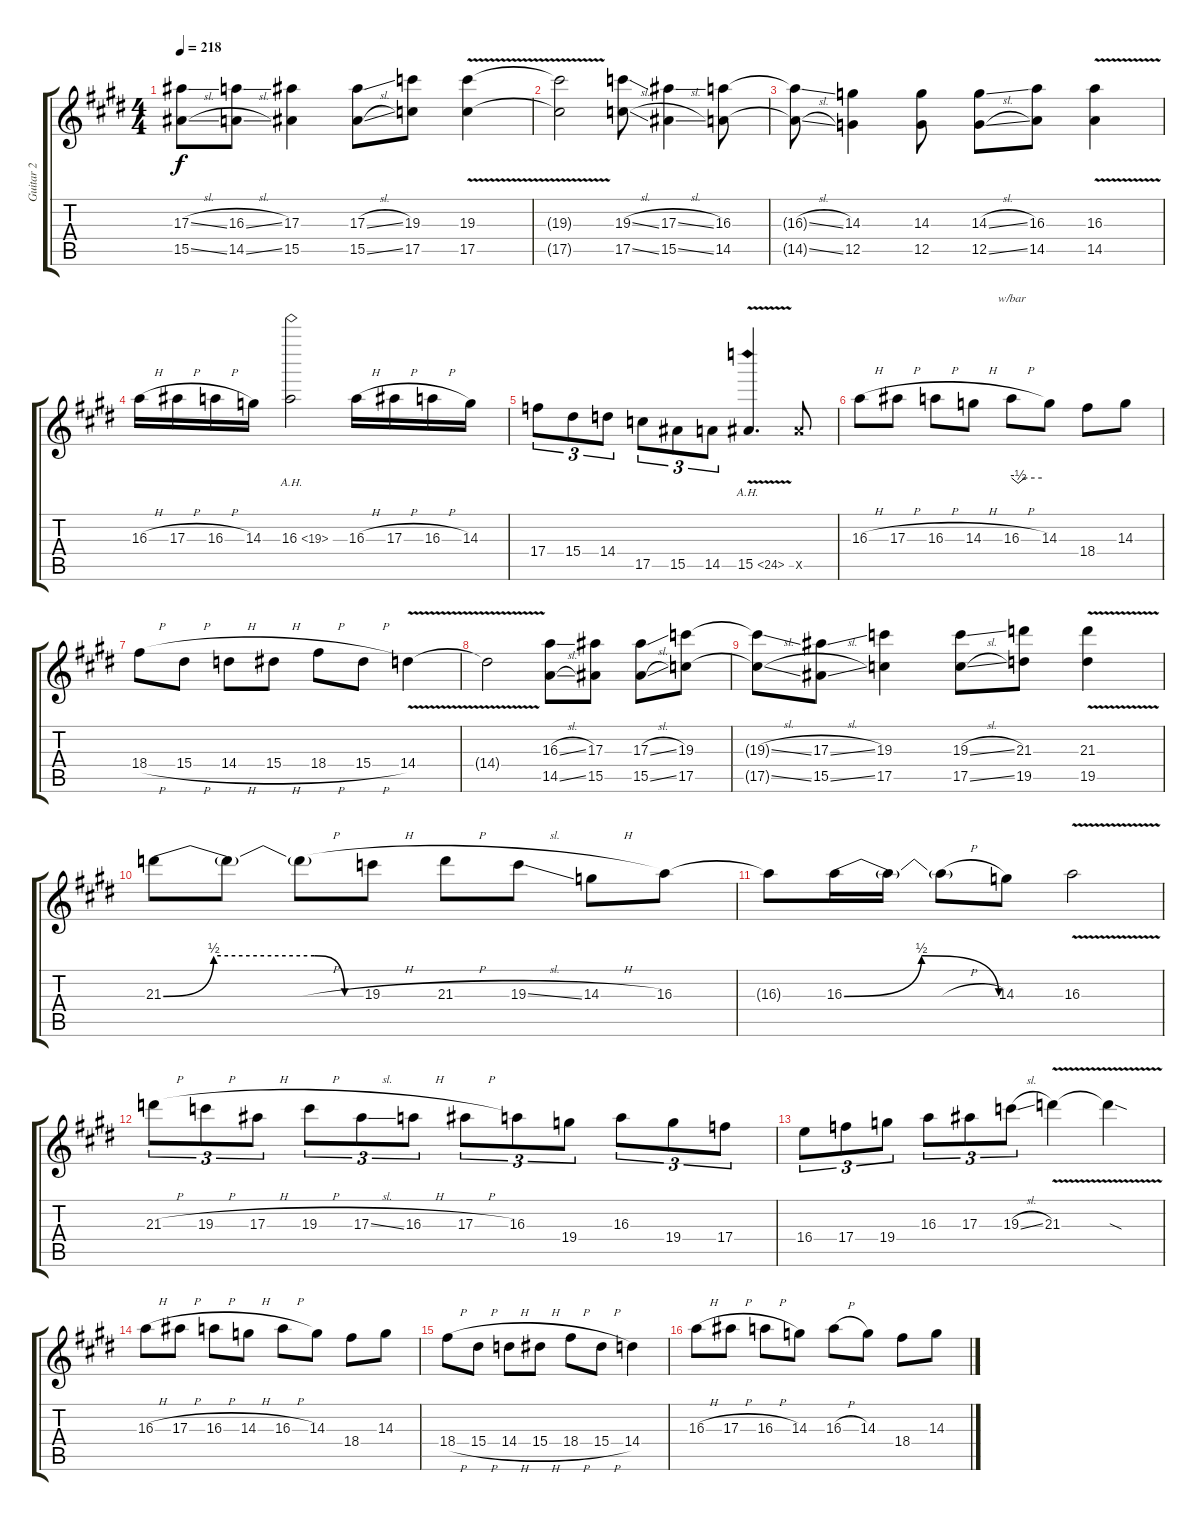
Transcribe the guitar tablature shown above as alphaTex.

\track ("Guitar 2" "Guitar 2") {instrument distortionguitar}
\staff {score tabs}
\tuning (D4 A3 F3 C3 G2 D2) {hide}
\ts (4 4)
\tempo 218
\clef g2
\ks e
(17.3{sl t} 15.5{sl t}).8{dy f} (16.3{sl} 14.5{sl}).8 (17.3 15.5).4 (17.3{sl} 15.5{sl}).8 (19.3 17.5).8 (19.3{v} 17.5{v}).4 |
(19.3{t} 17.5{t}).2 (19.3{sl} 17.5{sl}).8 (17.3{sl} 15.5{sl}).4 (16.3 14.5).8 |
(16.3{sl t} 14.5{sl t}).8 (14.3 12.5).4 (14.3 12.5).8 (14.3{sl} 12.5{sl}).8 (16.3 14.5).8 (16.3{v} 14.5{v}).4 |
16.3{h}.16 17.3{h}.16 16.3{h}.16 14.3.16 16.3{ah 3}.2 16.3{h}.16 17.3{h}.16 16.3{h}.16 14.3.16 |
17.4.8{tu (3 2)} 15.4.8{tu (3 2)} 14.4.8{tu (3 2)} 17.5.8{tu (3 2)} 15.5.8{tu (3 2)} 14.5.8{tu (3 2)} 15.5{ah 9 v}.4{d} 15.5{x}.8 |
16.3{h}.8 17.3{h}.8 16.3{h}.8 14.3{h}.8 16.3{h}.8{tbe (custom default 0 0 13 -2 26 0 60 0)} 14.3.8 18.4.8 14.3.8 |
18.4{h}.8 15.4{h}.8 14.4{h}.8 15.4{h}.8 18.4{h}.8 15.4{h}.8 14.4{v}.4 |
14.4{t}.2 (16.3{sl} 14.5{sl}).8 (17.3 15.5).8 (17.3{sl} 15.5{sl}).8 (19.3 17.5).8 |
(19.3{sl t} 17.5{sl t}).8 (17.3{sl} 15.5{sl}).8 (19.3 17.5).4 (19.3{sl} 17.5{sl}).8 (21.3 19.5).8 (21.3{v} 19.5{v}).4 |
21.3{be (custom 0 0 15 2 45 2 54 0 60 0)}.8 21.3{t}.8 21.3{h t}.8 19.3{h}.8 21.3{h}.8 19.3{sl}.8 14.3{h}.8 16.3.8 |
16.3{t}.8 16.3{be (bendrelease 0 0 15 2 48 2 60 0)}.16 16.3{t}.16 16.3{h t}.8 14.3.8 16.3{v}.2 |
21.3{h}.8{tu (3 2)} 19.3{h}.8{tu (3 2)} 17.3{h}.8{tu (3 2)} 19.3{h}.8{tu (3 2)} 17.3{sl}.8{tu (3 2)} 16.3{h}.8{tu (3 2)} 17.3{h}.8{tu (3 2)} 16.3.8{tu (3 2)} 19.4.8{tu (3 2)} 16.3.8{tu (3 2)} 19.4.8{tu (3 2)} 17.4.8{tu (3 2)} |
16.4.8{tu (3 2)} 17.4.8{tu (3 2)} 19.4.8{tu (3 2)} 16.3.8{tu (3 2)} 17.3.8{tu (3 2)} 19.3{sl}.8{tu (3 2)} 21.3{v}.4 21.3{sod t}.4 |
16.3{h}.8 17.3{h}.8 16.3{h}.8 14.3{h}.8 16.3{h}.8 14.3.8 18.4.8 14.3.8 |
18.4{h}.8 15.4{h}.8 14.4{h}.8 15.4{h}.8 18.4{h}.8 15.4{h}.8 14.4.4 |
16.3{h}.8 17.3{h}.8 16.3{h}.8 14.3.8 16.3{h}.8 14.3.8 18.4.8 14.3.8
